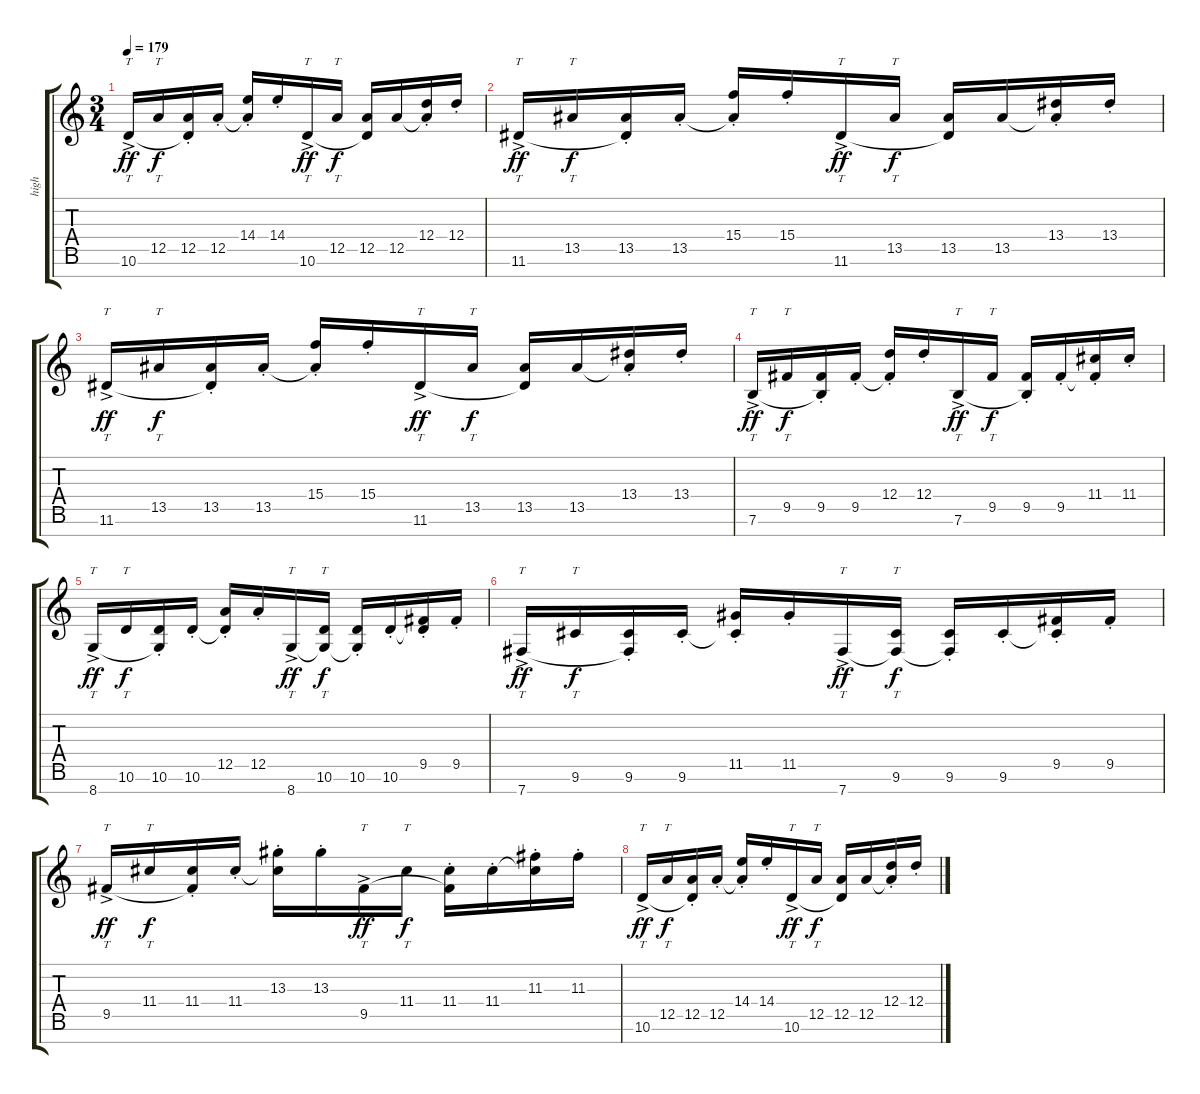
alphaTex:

\track ("high" "high") {instrument acousticguitarnylon}
\staff {score tabs}
\tuning (E4 B3 G3 D3 A2 E2 B1) {hide}
\ts (3 4)
\tempo 179
\clef g2
\ks c
10.6{ac}.16{tt dy ff} 12.5.16{tt dy f} (12.5{st} 10.6{t}).16 12.5{st}.16 (14.4{st} 12.5{t}).16 14.4{st}.16 10.6{ac}.16{tt dy ff} 12.5.16{tt dy f} (12.5 10.6{t}).16 12.5.16 (12.4{st} 12.5{t}).16 12.4{st}.16 |
11.6{ac}.16{tt dy ff} 13.5.16{tt dy f} (13.5{st} 11.6{t}).16 13.5{st}.16 (15.4{st} 13.5{t}).16 15.4{st}.16 11.6{ac}.16{tt dy ff} 13.5.16{tt dy f} (13.5 11.6{t}).16 13.5.16 (13.4{st} 13.5{t}).16 13.4{st}.16 |
11.6{ac}.16{tt dy ff} 13.5.16{tt dy f} (13.5{st} 11.6{t}).16 13.5{st}.16 (15.4{st} 13.5{t}).16 15.4{st}.16 11.6{ac}.16{tt dy ff} 13.5.16{tt dy f} (13.5 11.6{t}).16 13.5.16 (13.4{st} 13.5{t}).16 13.4{st}.16 |
7.6{ac}.16{tt dy ff} 9.5.16{tt dy f} (9.5{st} 7.6{t}).16 9.5{st}.16 (12.4{st} 9.5{t}).16 12.4{st}.16 7.6{ac}.16{tt dy ff} 9.5.16{tt dy f} (9.5{st} 7.6{t}).16 9.5{st}.16 (11.4{st} 9.5{t}).16 11.4{st}.16 |
8.7{ac}.16{tt dy ff} 10.6.16{tt dy f} (10.6{st} 8.7{t}).16 10.6{st}.16 (12.5{st} 10.6{t}).16 12.5{st}.16 8.7{ac}.16{tt dy ff} (10.6 8.7{t}).16{tt dy f} (10.6{st} 8.7{t}).16 10.6{st}.16 (9.5{st} 10.6{t}).16 9.5{st}.16 |
7.7{ac}.16{tt dy ff volume 12 balance 8} 9.6.16{tt dy f} (9.6{st} 7.7{t}).16 9.6{st}.16 (11.5{st} 9.6{t}).16 11.5{st}.16 7.7{ac}.16{tt dy ff} (9.6 7.7{t}).16{tt dy f} (9.6{st} 7.7{t}).16 9.6{st}.16 (9.5{st} 9.6{t}).16 9.5{st}.16 |
9.5{ac}.16{tt dy ff} 11.4.16{tt dy f} (11.4{st} 9.5{t}).16 11.4{st}.16 (13.3{st} 11.4{t}).16 13.3{st}.16 9.5{ac}.16{tt dy ff} 11.4.16{tt dy f} (11.4{st} 9.5{t}).16 11.4{st}.16 (11.3{st} 11.4{t}).16 11.3{st}.16 |
10.6{ac}.16{tt dy ff} 12.5.16{tt dy f} (12.5{st} 10.6{t}).16 12.5{st}.16 (14.4{st} 12.5{t}).16 14.4{st}.16 10.6{ac}.16{tt dy ff} 12.5.16{tt dy f} (12.5 10.6{t}).16 12.5.16 (12.4{st} 12.5{t}).16 12.4{st}.16
